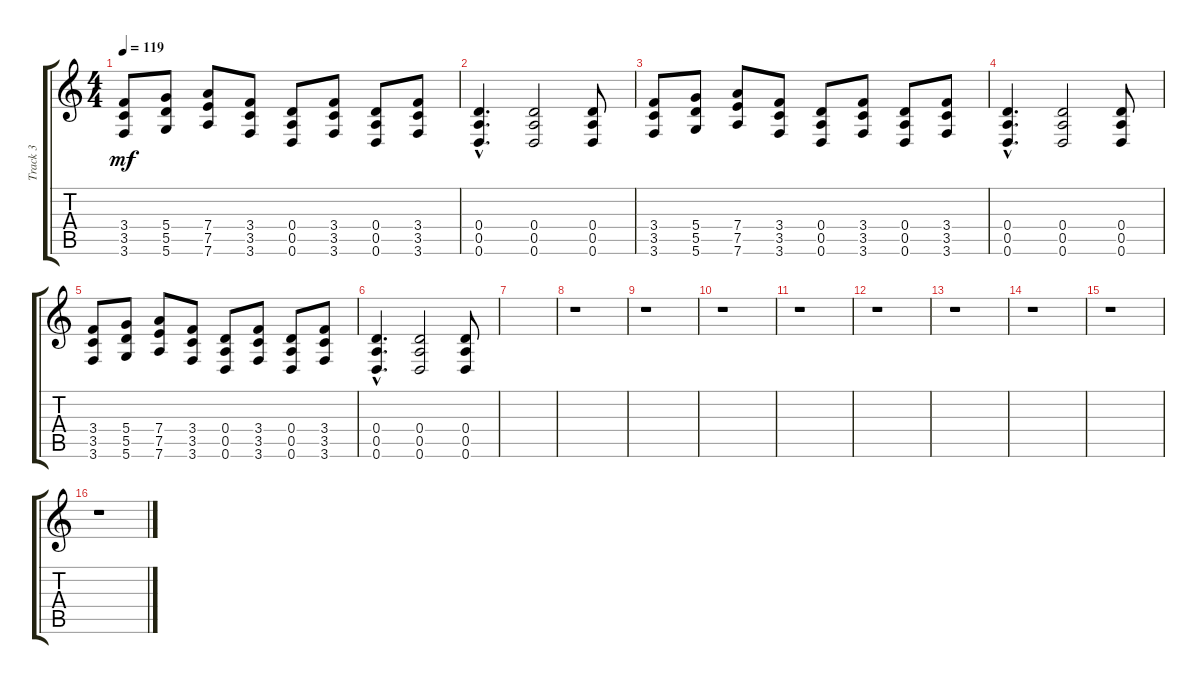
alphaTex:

\track ("Track 3" "Track 3") {instrument overdrivenguitar}
\staff {score tabs}
\tuning (E4 B3 G3 D3 A2 D2) {hide}
\ts (4 4)
\tempo 119
\clef g2
\ks c
(3.4 3.5 3.6).8{dy mf} (5.4 5.5 5.6).8 (7.4 7.5 7.6).8 (3.4 3.5 3.6).8 (0.4 0.5 0.6).8 (3.4 3.5 3.6).8 (0.4 0.5 0.6).8 (3.4 3.5 3.6).8 |
(0.4{hac} 0.5{hac} 0.6{hac}).4{d} (0.4 0.5 0.6).2 (0.4 0.5 0.6).8 |
(3.4 3.5 3.6).8 (5.4 5.5 5.6).8 (7.4 7.5 7.6).8 (3.4 3.5 3.6).8 (0.4 0.5 0.6).8 (3.4 3.5 3.6).8 (0.4 0.5 0.6).8 (3.4 3.5 3.6).8 |
(0.4{hac} 0.5{hac} 0.6{hac}).4{d} (0.4 0.5 0.6).2 (0.4 0.5 0.6).8 |
(3.4 3.5 3.6).8 (5.4 5.5 5.6).8 (7.4 7.5 7.6).8 (3.4 3.5 3.6).8 (0.4 0.5 0.6).8 (3.4 3.5 3.6).8 (0.4 0.5 0.6).8 (3.4 3.5 3.6).8 |
(0.4{hac} 0.5{hac} 0.6{hac}).4{d} (0.4 0.5 0.6).2 (0.4 0.5 0.6).8 |
|
r.1 |
r.1 |
r.1 |
r.1 |
r.1 |
r.1 |
r.1 |
r.1 |
r.1
